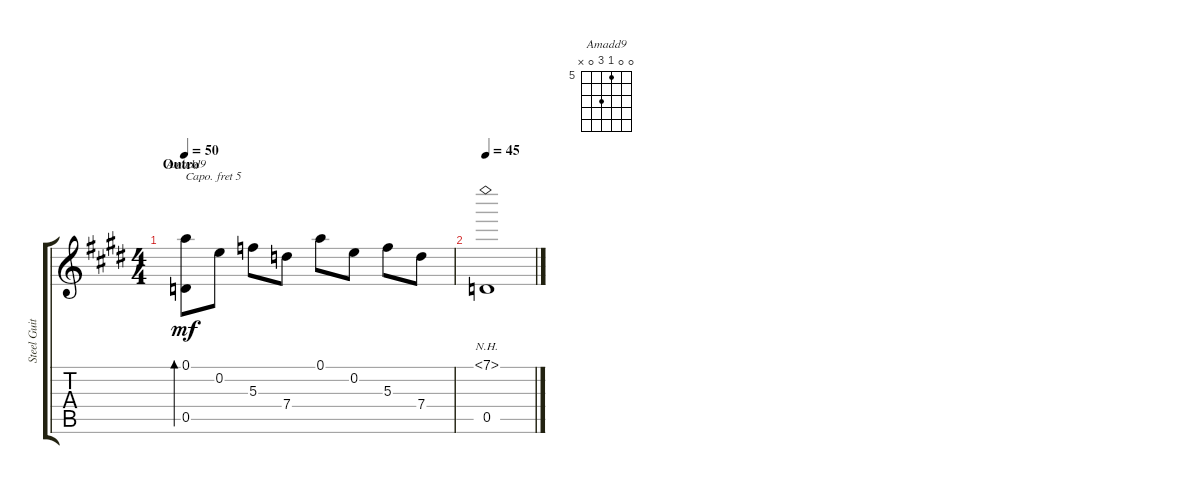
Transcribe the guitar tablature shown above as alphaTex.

\track ("Steel Guitar" "Steel Guit") {instrument acousticguitarsteel}
\staff {score tabs}
\capo 5
\tuning (E4 B3 G3 D3 A2 F2) {hide}
\chord ("Amadd9" 0 0 5 7 0 x) {firstfret 5}
\ts (4 4)
\section ("" "Outro")
\tempo 50
\clef g2
\ks e
(0.1 0.5).8{bd 30 ch "Amadd9" dy mf} 0.2.8 5.3.8 7.4.8 0.1.8 0.2.8 5.3.8 7.4.8 |
\tempo 45
(7.1{nh} 0.5).1
